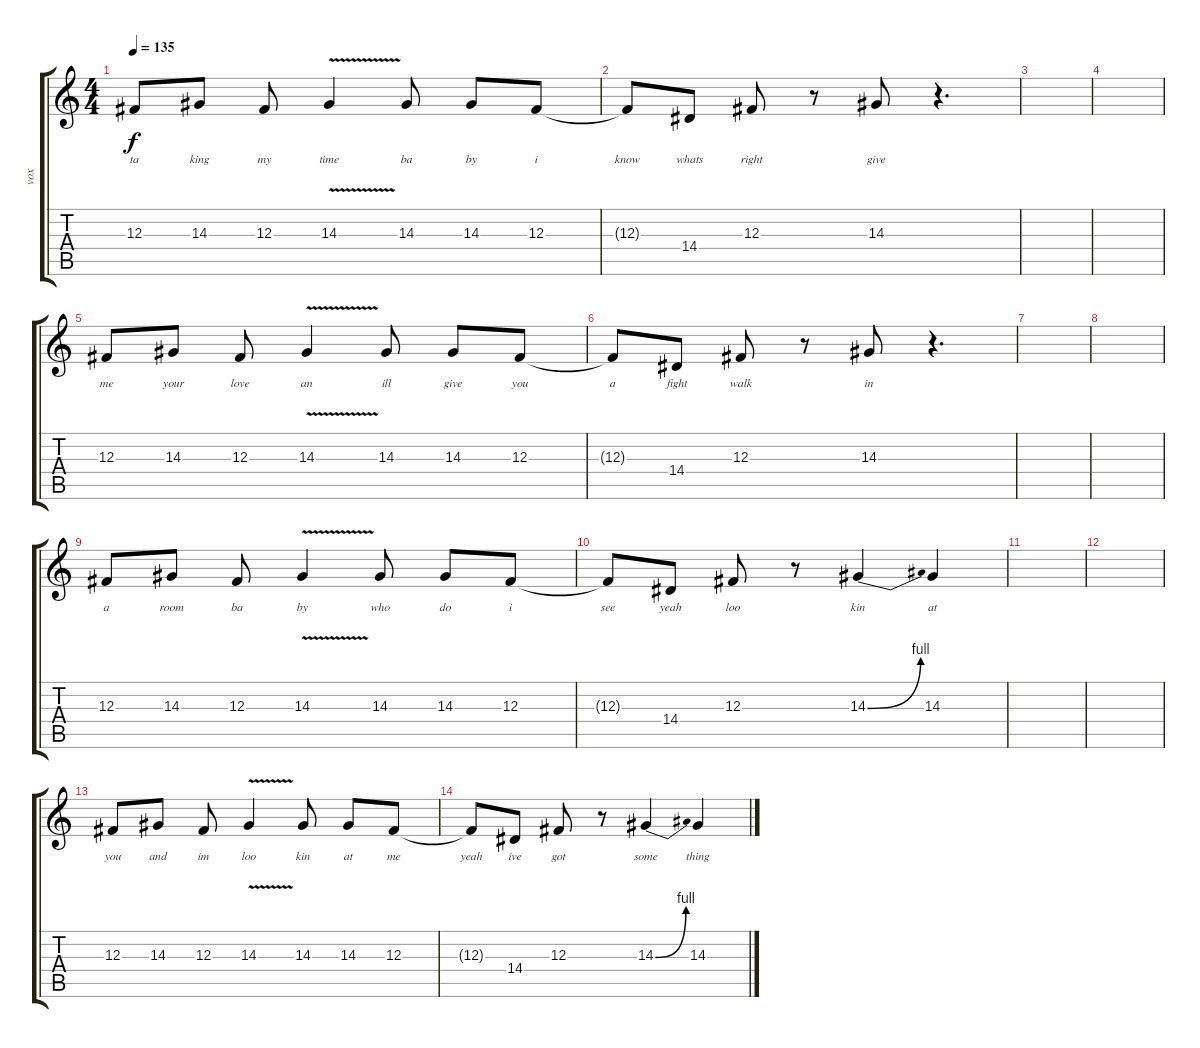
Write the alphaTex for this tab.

\track ("vox" "vox") {instrument altosax}
\staff {score tabs}
\tuning (Eb4 Bb3 Gb3 Db3 Ab2 Eb2) {hide}
\ts (4 4)
\tempo 135
\clef g2
\ks c
12.3.8{lyrics (0 "ta") lyrics (1 "") lyrics (2 "") lyrics (3 "") lyrics (4 "") dy f} 14.3.8{lyrics (0 "king") lyrics (1 "") lyrics (2 "") lyrics (3 "") lyrics (4 "")} 12.3.8{lyrics (0 "my") lyrics (1 "") lyrics (2 "") lyrics (3 "") lyrics (4 "")} 14.3{v}.4{lyrics (0 "time") lyrics (1 "") lyrics (2 "") lyrics (3 "") lyrics (4 "")} 14.3.8{lyrics (0 "ba") lyrics (1 "") lyrics (2 "") lyrics (3 "") lyrics (4 "")} 14.3.8{lyrics (0 "by") lyrics (1 "") lyrics (2 "") lyrics (3 "") lyrics (4 "")} 12.3.8{lyrics (0 "i") lyrics (1 "") lyrics (2 "") lyrics (3 "") lyrics (4 "")} |
12.3{t}.8{lyrics (0 "know") lyrics (1 "") lyrics (2 "") lyrics (3 "") lyrics (4 "")} 14.4.8{lyrics (0 "whats") lyrics (1 "") lyrics (2 "") lyrics (3 "") lyrics (4 "")} 12.3.8{lyrics (0 "right") lyrics (1 "") lyrics (2 "") lyrics (3 "") lyrics (4 "")} r.8 14.3.8{lyrics (0 "give") lyrics (1 "") lyrics (2 "") lyrics (3 "") lyrics (4 "")} r.4{d} |
|
|
12.3.8{lyrics (0 "me") lyrics (1 "") lyrics (2 "") lyrics (3 "") lyrics (4 "")} 14.3.8{lyrics (0 "your") lyrics (1 "") lyrics (2 "") lyrics (3 "") lyrics (4 "")} 12.3.8{lyrics (0 "love") lyrics (1 "") lyrics (2 "") lyrics (3 "") lyrics (4 "")} 14.3{v}.4{lyrics (0 "an") lyrics (1 "") lyrics (2 "") lyrics (3 "") lyrics (4 "")} 14.3.8{lyrics (0 "ill") lyrics (1 "") lyrics (2 "") lyrics (3 "") lyrics (4 "")} 14.3.8{lyrics (0 "give") lyrics (1 "") lyrics (2 "") lyrics (3 "") lyrics (4 "")} 12.3.8{lyrics (0 "you") lyrics (1 "") lyrics (2 "") lyrics (3 "") lyrics (4 "")} |
12.3{t}.8{lyrics (0 "a") lyrics (1 "") lyrics (2 "") lyrics (3 "") lyrics (4 "")} 14.4.8{lyrics (0 "fight") lyrics (1 "") lyrics (2 "") lyrics (3 "") lyrics (4 "")} 12.3.8{lyrics (0 "walk") lyrics (1 "") lyrics (2 "") lyrics (3 "") lyrics (4 "")} r.8 14.3.8{lyrics (0 "in") lyrics (1 "") lyrics (2 "") lyrics (3 "") lyrics (4 "")} r.4{d} |
|
|
12.3.8{lyrics (0 "a") lyrics (1 "") lyrics (2 "") lyrics (3 "") lyrics (4 "")} 14.3.8{lyrics (0 "room") lyrics (1 "") lyrics (2 "") lyrics (3 "") lyrics (4 "")} 12.3.8{lyrics (0 "ba") lyrics (1 "") lyrics (2 "") lyrics (3 "") lyrics (4 "")} 14.3{v}.4{lyrics (0 "by") lyrics (1 "") lyrics (2 "") lyrics (3 "") lyrics (4 "")} 14.3.8{lyrics (0 "who") lyrics (1 "") lyrics (2 "") lyrics (3 "") lyrics (4 "")} 14.3.8{lyrics (0 "do") lyrics (1 "") lyrics (2 "") lyrics (3 "") lyrics (4 "")} 12.3.8{lyrics (0 "i") lyrics (1 "") lyrics (2 "") lyrics (3 "") lyrics (4 "")} |
12.3{t}.8{lyrics (0 "see") lyrics (1 "") lyrics (2 "") lyrics (3 "") lyrics (4 "")} 14.4.8{lyrics (0 "yeah") lyrics (1 "") lyrics (2 "") lyrics (3 "") lyrics (4 "")} 12.3.8{lyrics (0 "loo") lyrics (1 "") lyrics (2 "") lyrics (3 "") lyrics (4 "")} r.8 14.3{be (bend 0 0 60 4)}.4{lyrics (0 "kin") lyrics (1 "") lyrics (2 "") lyrics (3 "") lyrics (4 "")} 14.3.4{lyrics (0 "at") lyrics (1 "") lyrics (2 "") lyrics (3 "") lyrics (4 "")} |
|
|
12.3.8{lyrics (0 "you") lyrics (1 "") lyrics (2 "") lyrics (3 "") lyrics (4 "")} 14.3.8{lyrics (0 "and") lyrics (1 "") lyrics (2 "") lyrics (3 "") lyrics (4 "")} 12.3.8{lyrics (0 "im") lyrics (1 "") lyrics (2 "") lyrics (3 "") lyrics (4 "")} 14.3{v}.4{lyrics (0 "loo") lyrics (1 "") lyrics (2 "") lyrics (3 "") lyrics (4 "")} 14.3.8{lyrics (0 "kin") lyrics (1 "") lyrics (2 "") lyrics (3 "") lyrics (4 "")} 14.3.8{lyrics (0 "at") lyrics (1 "") lyrics (2 "") lyrics (3 "") lyrics (4 "")} 12.3.8{lyrics (0 "me") lyrics (1 "") lyrics (2 "") lyrics (3 "") lyrics (4 "")} |
12.3{t}.8{lyrics (0 "yeah") lyrics (1 "") lyrics (2 "") lyrics (3 "") lyrics (4 "")} 14.4.8{lyrics (0 "ive") lyrics (1 "") lyrics (2 "") lyrics (3 "") lyrics (4 "")} 12.3.8{lyrics (0 "got") lyrics (1 "") lyrics (2 "") lyrics (3 "") lyrics (4 "")} r.8 14.3{be (bend 0 0 60 4)}.4{lyrics (0 "some") lyrics (1 "") lyrics (2 "") lyrics (3 "") lyrics (4 "")} 14.3.4{lyrics (0 "thing") lyrics (1 "") lyrics (2 "") lyrics (3 "") lyrics (4 "")}
